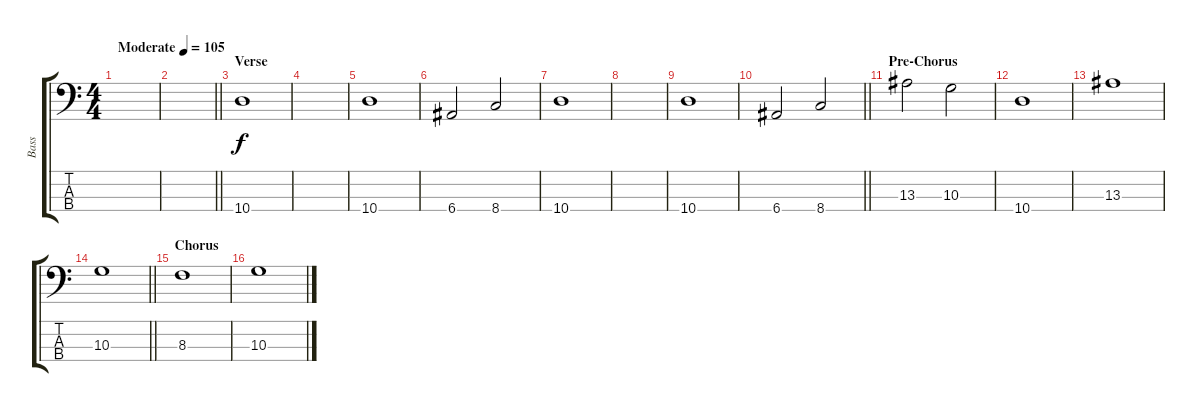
\track ("Bass" "Bass") {instrument electricbassfinger}
\staff {score tabs}
\tuning (G2 D2 A1 E1) {hide}
\ts (4 4)
\tempo (105 "Moderate")
\clef f4
\ks c
|
\barLineRight lightlight
|
\section ("" "Verse")
10.4.1 |
|
10.4.1 |
6.4.2 8.4.2 |
10.4.1 |
|
10.4.1 |
\barLineRight lightlight
6.4.2 8.4.2 |
\section ("" "Pre-Chorus")
13.3.2 10.3.2 |
10.4.1 |
13.3.1 |
\barLineRight lightlight
10.3.1 |
\section ("" "Chorus")
8.3.1 |
10.3.1
